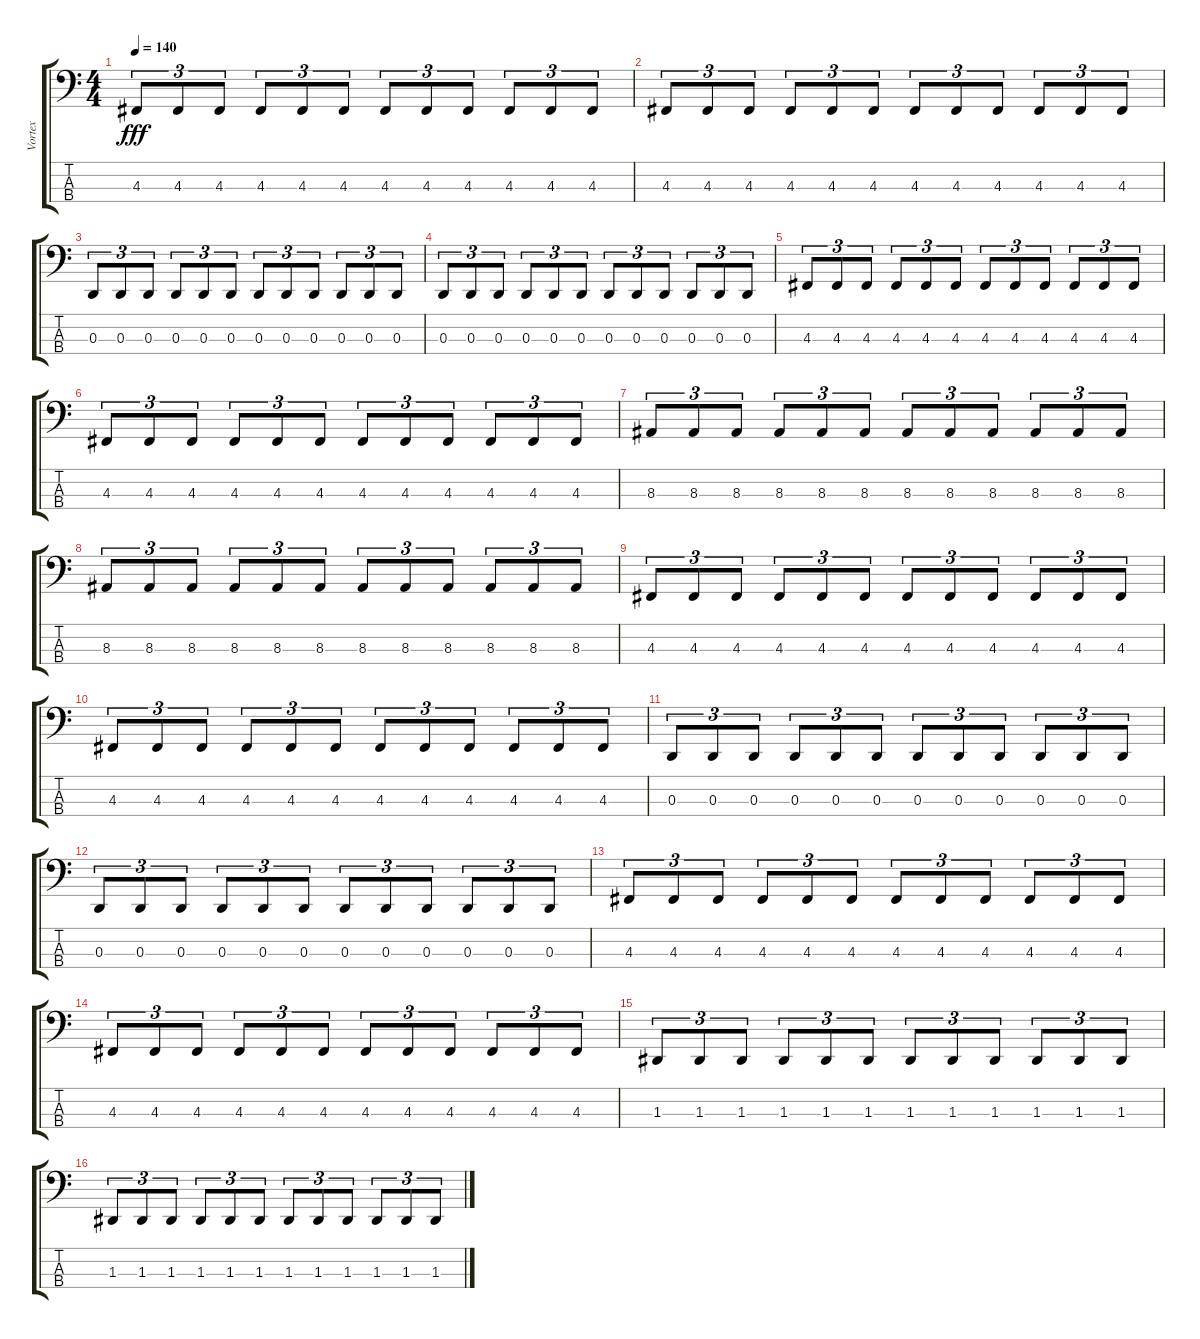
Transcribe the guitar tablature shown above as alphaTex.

\track ("Vortex" "Vortex") {instrument electricbassfinger}
\staff {score tabs}
\tuning (C2 G1 D1 A0) {hide}
\ts (4 4)
\tempo 140
\clef f4
\ks c
4.3.8{tu (3 2) dy fff} 4.3.8{tu (3 2)} 4.3.8{tu (3 2)} 4.3.8{tu (3 2)} 4.3.8{tu (3 2)} 4.3.8{tu (3 2)} 4.3.8{tu (3 2)} 4.3.8{tu (3 2)} 4.3.8{tu (3 2)} 4.3.8{tu (3 2)} 4.3.8{tu (3 2)} 4.3.8{tu (3 2)} |
4.3.8{tu (3 2)} 4.3.8{tu (3 2)} 4.3.8{tu (3 2)} 4.3.8{tu (3 2)} 4.3.8{tu (3 2)} 4.3.8{tu (3 2)} 4.3.8{tu (3 2)} 4.3.8{tu (3 2)} 4.3.8{tu (3 2)} 4.3.8{tu (3 2)} 4.3.8{tu (3 2)} 4.3.8{tu (3 2)} |
0.3.8{tu (3 2)} 0.3.8{tu (3 2)} 0.3.8{tu (3 2)} 0.3.8{tu (3 2)} 0.3.8{tu (3 2)} 0.3.8{tu (3 2)} 0.3.8{tu (3 2)} 0.3.8{tu (3 2)} 0.3.8{tu (3 2)} 0.3.8{tu (3 2)} 0.3.8{tu (3 2)} 0.3.8{tu (3 2)} |
0.3.8{tu (3 2)} 0.3.8{tu (3 2)} 0.3.8{tu (3 2)} 0.3.8{tu (3 2)} 0.3.8{tu (3 2)} 0.3.8{tu (3 2)} 0.3.8{tu (3 2)} 0.3.8{tu (3 2)} 0.3.8{tu (3 2)} 0.3.8{tu (3 2)} 0.3.8{tu (3 2)} 0.3.8{tu (3 2)} |
4.3.8{tu (3 2)} 4.3.8{tu (3 2)} 4.3.8{tu (3 2)} 4.3.8{tu (3 2)} 4.3.8{tu (3 2)} 4.3.8{tu (3 2)} 4.3.8{tu (3 2)} 4.3.8{tu (3 2)} 4.3.8{tu (3 2)} 4.3.8{tu (3 2)} 4.3.8{tu (3 2)} 4.3.8{tu (3 2)} |
4.3.8{tu (3 2)} 4.3.8{tu (3 2)} 4.3.8{tu (3 2)} 4.3.8{tu (3 2)} 4.3.8{tu (3 2)} 4.3.8{tu (3 2)} 4.3.8{tu (3 2)} 4.3.8{tu (3 2)} 4.3.8{tu (3 2)} 4.3.8{tu (3 2)} 4.3.8{tu (3 2)} 4.3.8{tu (3 2)} |
8.3.8{tu (3 2)} 8.3.8{tu (3 2)} 8.3.8{tu (3 2)} 8.3.8{tu (3 2)} 8.3.8{tu (3 2)} 8.3.8{tu (3 2)} 8.3.8{tu (3 2)} 8.3.8{tu (3 2)} 8.3.8{tu (3 2)} 8.3.8{tu (3 2)} 8.3.8{tu (3 2)} 8.3.8{tu (3 2)} |
8.3.8{tu (3 2)} 8.3.8{tu (3 2)} 8.3.8{tu (3 2)} 8.3.8{tu (3 2)} 8.3.8{tu (3 2)} 8.3.8{tu (3 2)} 8.3.8{tu (3 2)} 8.3.8{tu (3 2)} 8.3.8{tu (3 2)} 8.3.8{tu (3 2)} 8.3.8{tu (3 2)} 8.3.8{tu (3 2)} |
4.3.8{tu (3 2)} 4.3.8{tu (3 2)} 4.3.8{tu (3 2)} 4.3.8{tu (3 2)} 4.3.8{tu (3 2)} 4.3.8{tu (3 2)} 4.3.8{tu (3 2)} 4.3.8{tu (3 2)} 4.3.8{tu (3 2)} 4.3.8{tu (3 2)} 4.3.8{tu (3 2)} 4.3.8{tu (3 2)} |
4.3.8{tu (3 2)} 4.3.8{tu (3 2)} 4.3.8{tu (3 2)} 4.3.8{tu (3 2)} 4.3.8{tu (3 2)} 4.3.8{tu (3 2)} 4.3.8{tu (3 2)} 4.3.8{tu (3 2)} 4.3.8{tu (3 2)} 4.3.8{tu (3 2)} 4.3.8{tu (3 2)} 4.3.8{tu (3 2)} |
0.3.8{tu (3 2)} 0.3.8{tu (3 2)} 0.3.8{tu (3 2)} 0.3.8{tu (3 2)} 0.3.8{tu (3 2)} 0.3.8{tu (3 2)} 0.3.8{tu (3 2)} 0.3.8{tu (3 2)} 0.3.8{tu (3 2)} 0.3.8{tu (3 2)} 0.3.8{tu (3 2)} 0.3.8{tu (3 2)} |
0.3.8{tu (3 2)} 0.3.8{tu (3 2)} 0.3.8{tu (3 2)} 0.3.8{tu (3 2)} 0.3.8{tu (3 2)} 0.3.8{tu (3 2)} 0.3.8{tu (3 2)} 0.3.8{tu (3 2)} 0.3.8{tu (3 2)} 0.3.8{tu (3 2)} 0.3.8{tu (3 2)} 0.3.8{tu (3 2)} |
4.3.8{tu (3 2)} 4.3.8{tu (3 2)} 4.3.8{tu (3 2)} 4.3.8{tu (3 2)} 4.3.8{tu (3 2)} 4.3.8{tu (3 2)} 4.3.8{tu (3 2)} 4.3.8{tu (3 2)} 4.3.8{tu (3 2)} 4.3.8{tu (3 2)} 4.3.8{tu (3 2)} 4.3.8{tu (3 2)} |
4.3.8{tu (3 2)} 4.3.8{tu (3 2)} 4.3.8{tu (3 2)} 4.3.8{tu (3 2)} 4.3.8{tu (3 2)} 4.3.8{tu (3 2)} 4.3.8{tu (3 2)} 4.3.8{tu (3 2)} 4.3.8{tu (3 2)} 4.3.8{tu (3 2)} 4.3.8{tu (3 2)} 4.3.8{tu (3 2)} |
1.3.8{tu (3 2)} 1.3.8{tu (3 2)} 1.3.8{tu (3 2)} 1.3.8{tu (3 2)} 1.3.8{tu (3 2)} 1.3.8{tu (3 2)} 1.3.8{tu (3 2)} 1.3.8{tu (3 2)} 1.3.8{tu (3 2)} 1.3.8{tu (3 2)} 1.3.8{tu (3 2)} 1.3.8{tu (3 2)} |
1.3.8{tu (3 2)} 1.3.8{tu (3 2)} 1.3.8{tu (3 2)} 1.3.8{tu (3 2)} 1.3.8{tu (3 2)} 1.3.8{tu (3 2)} 1.3.8{tu (3 2)} 1.3.8{tu (3 2)} 1.3.8{tu (3 2)} 1.3.8{tu (3 2)} 1.3.8{tu (3 2)} 1.3.8{tu (3 2)}
